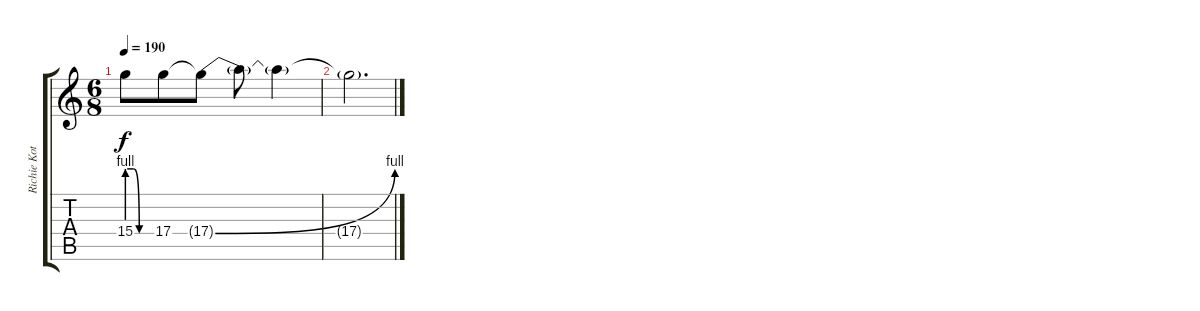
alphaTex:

\track ("Richie Kotzen" "Richie Kot") {instrument overdrivenguitar}
\staff {score tabs}
\tuning (E4 B3 G3 D3 A2 E2) {hide}
\ts (6 8)
\tempo 190
\clef g2
\ks c
15.4{be (custom 0 4 15 4 30 0 60 0) t}.8{dy f} 17.4.8 17.4{be (bend 0 0 60 4) t}.8{volume 0} 17.4{t}.8 17.4{t}.4 |
17.4{t}.2{d}
